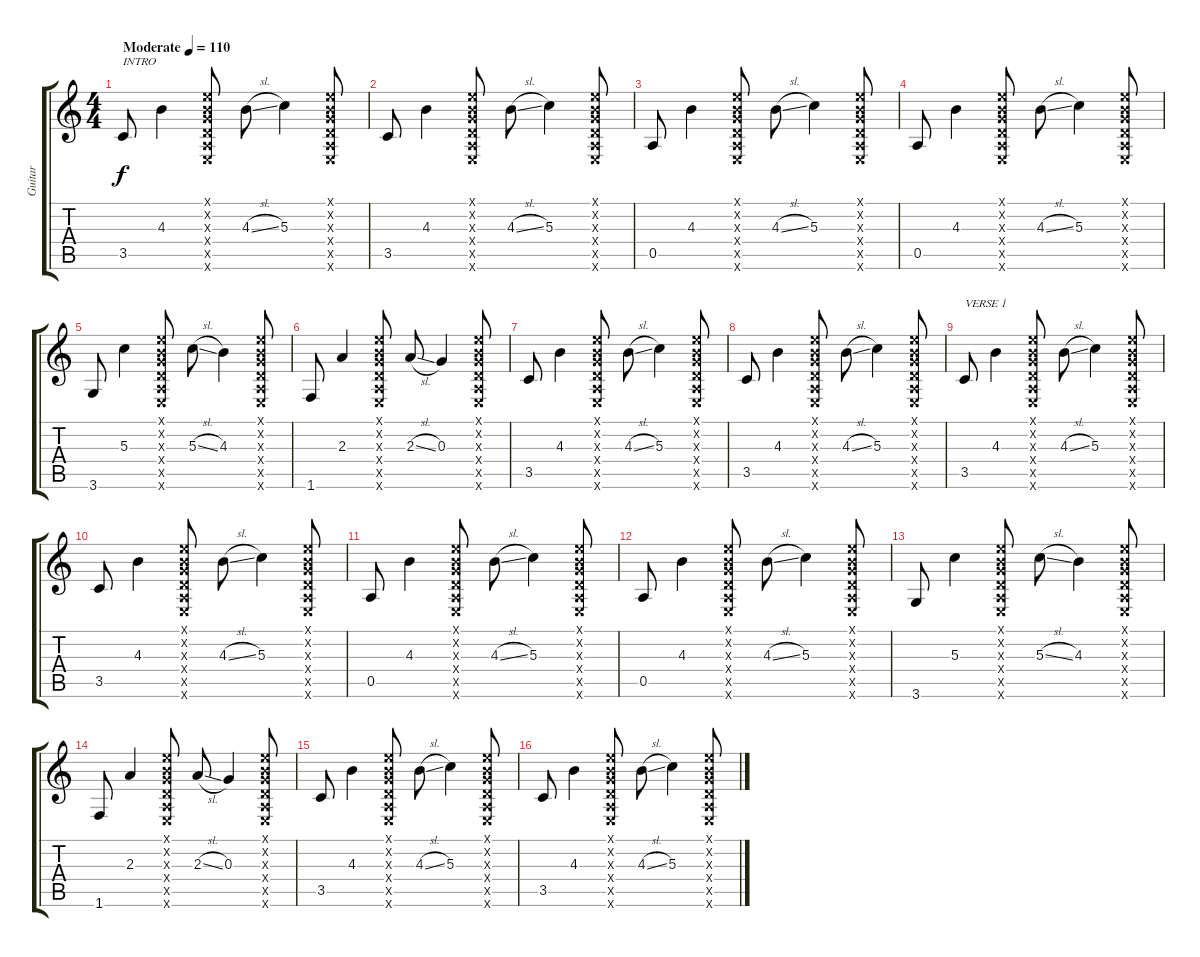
\track ("Guitar" "Guitar") {instrument acousticguitarnylon}
\staff {score tabs}
\tuning (E4 B3 G3 D3 A2 E2) {hide}
\ts (4 4)
\tempo (110 "Moderate")
\clef g2
\ks c
3.5.8{txt "INTRO" dy f instrument acousticguitarnylon} 4.3.4 (0.1{x} 0.2{x} 0.3{x} 0.4{x} 0.5{x} 0.6{x}).8 4.3{sl}.8 5.3.4 (0.1{x} 0.2{x} 0.3{x} 0.4{x} 0.5{x} 0.6{x}).8 |
3.5.8 4.3.4 (0.1{x} 0.2{x} 0.3{x} 0.4{x} 0.5{x} 0.6{x}).8 4.3{sl}.8 5.3.4 (0.1{x} 0.2{x} 0.3{x} 0.4{x} 0.5{x} 0.6{x}).8 |
0.5.8 4.3.4 (0.1{x} 0.2{x} 0.3{x} 0.4{x} 0.5{x} 0.6{x}).8 4.3{sl}.8 5.3.4 (0.1{x} 0.2{x} 0.3{x} 0.4{x} 0.5{x} 0.6{x}).8 |
0.5.8 4.3.4 (0.1{x} 0.2{x} 0.3{x} 0.4{x} 0.5{x} 0.6{x}).8 4.3{sl}.8 5.3.4 (0.1{x} 0.2{x} 0.3{x} 0.4{x} 0.5{x} 0.6{x}).8 |
3.6.8 5.3.4 (0.1{x} 0.2{x} 0.3{x} 0.4{x} 0.5{x} 0.6{x}).8 5.3{sl}.8 4.3.4 (0.1{x} 0.2{x} 0.3{x} 0.4{x} 0.5{x} 0.6{x}).8 |
1.6.8 2.3.4 (0.1{x} 0.2{x} 0.3{x} 0.4{x} 0.5{x} 0.6{x}).8 2.3{sl}.8 0.3.4 (0.1{x} 0.2{x} 0.3{x} 0.4{x} 0.5{x} 0.6{x}).8 |
3.5.8 4.3.4 (0.1{x} 0.2{x} 0.3{x} 0.4{x} 0.5{x} 0.6{x}).8 4.3{sl}.8 5.3.4 (0.1{x} 0.2{x} 0.3{x} 0.4{x} 0.5{x} 0.6{x}).8 |
3.5.8 4.3.4 (0.1{x} 0.2{x} 0.3{x} 0.4{x} 0.5{x} 0.6{x}).8 4.3{sl}.8 5.3.4 (0.1{x} 0.2{x} 0.3{x} 0.4{x} 0.5{x} 0.6{x}).8 |
3.5.8{txt "VERSE 1"} 4.3.4 (0.1{x} 0.2{x} 0.3{x} 0.4{x} 0.5{x} 0.6{x}).8 4.3{sl}.8 5.3.4 (0.1{x} 0.2{x} 0.3{x} 0.4{x} 0.5{x} 0.6{x}).8 |
3.5.8 4.3.4 (0.1{x} 0.2{x} 0.3{x} 0.4{x} 0.5{x} 0.6{x}).8 4.3{sl}.8 5.3.4 (0.1{x} 0.2{x} 0.3{x} 0.4{x} 0.5{x} 0.6{x}).8 |
0.5.8 4.3.4 (0.1{x} 0.2{x} 0.3{x} 0.4{x} 0.5{x} 0.6{x}).8 4.3{sl}.8 5.3.4 (0.1{x} 0.2{x} 0.3{x} 0.4{x} 0.5{x} 0.6{x}).8 |
0.5.8 4.3.4 (0.1{x} 0.2{x} 0.3{x} 0.4{x} 0.5{x} 0.6{x}).8 4.3{sl}.8 5.3.4 (0.1{x} 0.2{x} 0.3{x} 0.4{x} 0.5{x} 0.6{x}).8 |
3.6.8 5.3.4 (0.1{x} 0.2{x} 0.3{x} 0.4{x} 0.5{x} 0.6{x}).8 5.3{sl}.8 4.3.4 (0.1{x} 0.2{x} 0.3{x} 0.4{x} 0.5{x} 0.6{x}).8 |
1.6.8 2.3.4 (0.1{x} 0.2{x} 0.3{x} 0.4{x} 0.5{x} 0.6{x}).8 2.3{sl}.8 0.3.4 (0.1{x} 0.2{x} 0.3{x} 0.4{x} 0.5{x} 0.6{x}).8 |
3.5.8 4.3.4 (0.1{x} 0.2{x} 0.3{x} 0.4{x} 0.5{x} 0.6{x}).8 4.3{sl}.8 5.3.4 (0.1{x} 0.2{x} 0.3{x} 0.4{x} 0.5{x} 0.6{x}).8 |
3.5.8 4.3.4 (0.1{x} 0.2{x} 0.3{x} 0.4{x} 0.5{x} 0.6{x}).8 4.3{sl}.8 5.3.4 (0.1{x} 0.2{x} 0.3{x} 0.4{x} 0.5{x} 0.6{x}).8
